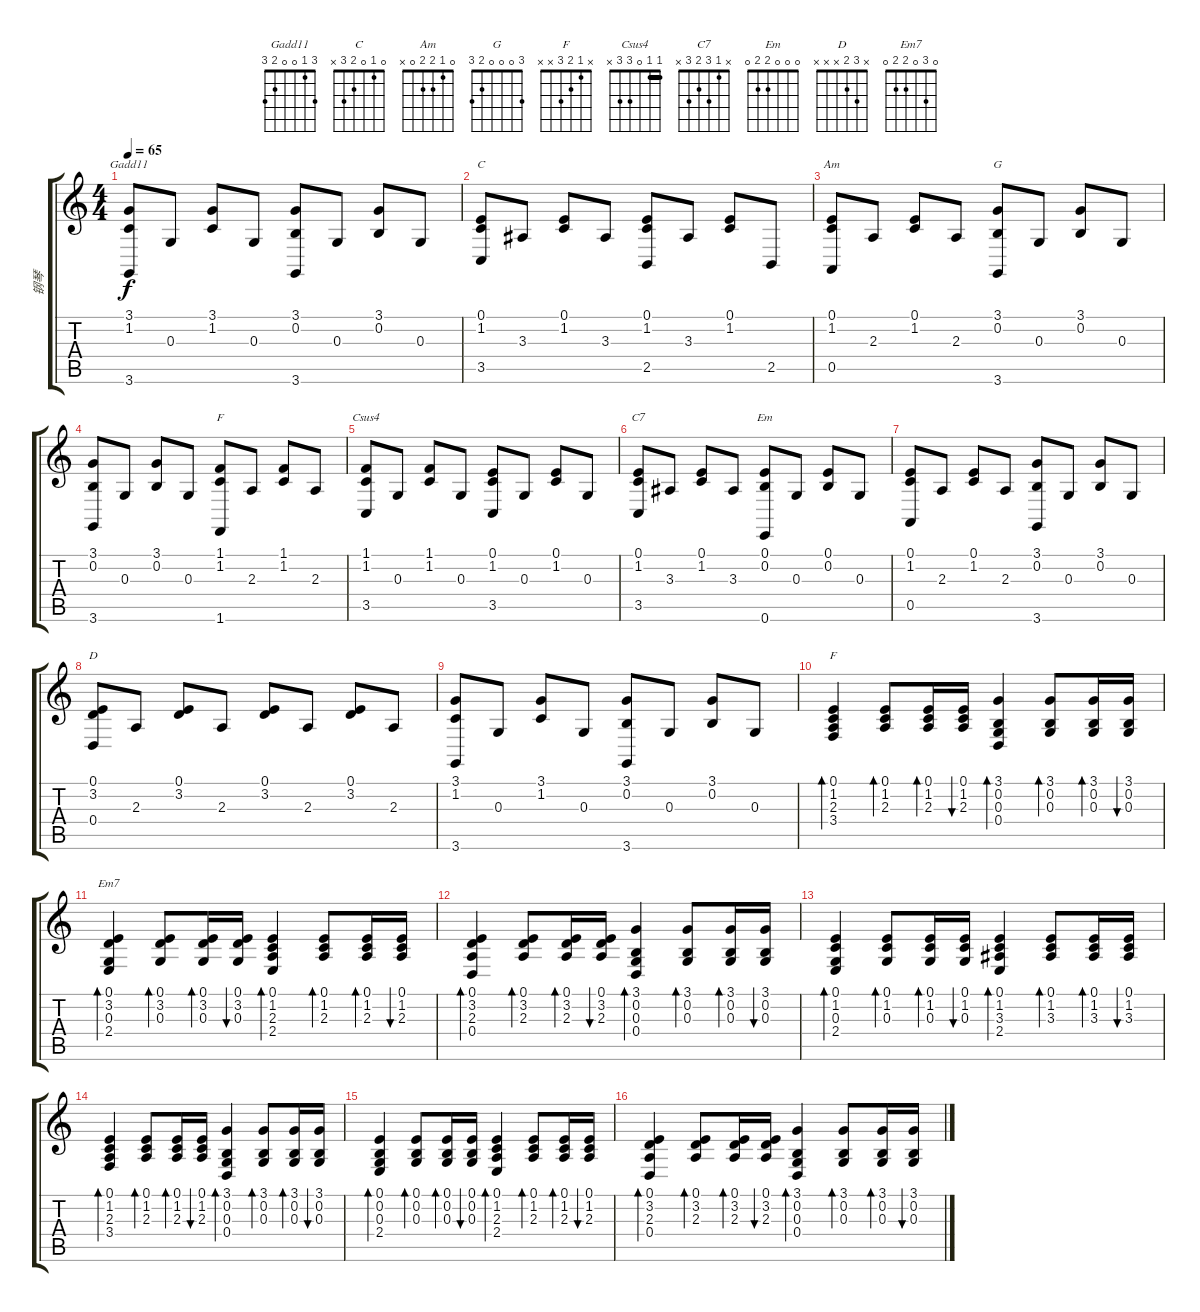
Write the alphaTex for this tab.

\track ("钢琴" "钢琴") {instrument acousticgrandpiano}
\staff {score tabs}
\tuning (E4 B3 G3 D3 A2 E2) {hide}
\chord ("Gadd11" 3 1 0 0 2 3)
\chord ("C" 0 1 0 2 3 x)
\chord ("Am" 0 1 2 2 0 x)
\chord ("G" 3 0 0 0 2 3)
\chord ("F" 1 1 2 3 3 1) {barre 1}
\chord ("Csus4" 1 1 0 3 3 x) {barre 1}
\chord ("C7" x 1 3 2 3 x)
\chord ("Em" 0 0 0 2 2 0)
\chord ("D" x 3 2 x x x)
\chord ("F" x 1 2 3 x x)
\chord ("Em7" 0 3 0 2 2 0)
\ts (4 4)
\tempo 65
\clef g2
\ks c
(3.1 1.2 3.6).8{ch "Gadd11" dy f} 0.3.8 (3.1 1.2).8 0.3.8 (3.1 0.2 3.6).8 0.3.8 (3.1 0.2).8 0.3.8 |
(0.1 1.2 3.5).8{ch "C"} 3.3.8 (0.1 1.2).8 3.3.8 (0.1 1.2 2.5).8 3.3.8 (0.1 1.2).8 2.5.8 |
(0.1 1.2 0.5).8{ch "Am"} 2.3.8 (0.1 1.2).8 2.3.8 (3.1 0.2 3.6).8{ch "G"} 0.3.8 (3.1 0.2).8 0.3.8 |
(3.1 0.2 3.6).8 0.3.8 (3.1 0.2).8 0.3.8 (1.1 1.2 1.6).8{ch "F"} 2.3.8 (1.1 1.2).8 2.3.8 |
(1.1 1.2 3.5).8{ch "Csus4"} 0.3.8 (1.1 1.2).8 0.3.8 (0.1 1.2 3.5).8 0.3.8 (0.1 1.2).8 0.3.8 |
(0.1 1.2 3.5).8{ch "C7"} 3.3.8 (0.1 1.2).8 3.3.8 (0.1 0.2 0.6).8{ch "Em"} 0.3.8 (0.1 0.2).8 0.3.8 |
(0.1 1.2 0.5).8 2.3.8 (0.1 1.2).8 2.3.8 (3.1 0.2 3.6).8 0.3.8 (3.1 0.2).8 0.3.8 |
(0.1 3.2 0.4).8{ch "D"} 2.3.8 (0.1 3.2).8 2.3.8 (0.1 3.2).8 2.3.8 (0.1 3.2).8 2.3.8 |
(3.1 1.2 3.6).8 0.3.8 (3.1 1.2).8 0.3.8 (3.1 0.2 3.6).8 0.3.8 (3.1 0.2).8 0.3.8 |
(0.1 1.2 2.3 3.4).4{bd 60 ch "F"} (0.1 1.2 2.3).8{bd 60} (0.1 1.2 2.3).16{bd 60} (0.1 1.2 2.3).16{bu 60} (3.1 0.2 0.3 0.4).4{bd 60} (3.1 0.2 0.3).8{bd 60} (3.1 0.2 0.3).16{bd 60} (3.1 0.2 0.3).16{bu 60} |
(0.1 3.2 0.3 2.4).4{bd 60 ch "Em7"} (0.1 3.2 0.3).8{bd 60} (0.1 3.2 0.3).16{bd 60} (0.1 3.2 0.3).16{bu 60} (0.1 1.2 2.3 2.4).4{bd 60} (0.1 1.2 2.3).8{bd 60} (0.1 1.2 2.3).16{bd 60} (0.1 1.2 2.3).16{bu 60} |
(0.1 3.2 2.3 0.4).4{bd 60} (0.1 3.2 2.3).8{bd 60} (0.1 3.2 2.3).16{bd 60} (0.1 3.2 2.3).16{bu 60} (3.1 0.2 0.3 0.4).4{bd 60} (3.1 0.2 0.3).8{bd 60} (3.1 0.2 0.3).16{bd 60} (3.1 0.2 0.3).16{bu 60} |
(0.1 1.2 0.3 2.4).4{bd 60} (0.1 1.2 0.3).8{bd 60} (0.1 1.2 0.3).16{bd 60} (0.1 1.2 0.3).16{bu 60} (0.1 1.2 3.3 2.4).4{bd 60} (0.1 1.2 3.3).8{bd 60} (0.1 1.2 3.3).16{bd 60} (0.1 1.2 3.3).16{bu 60} |
(0.1 1.2 2.3 3.4).4{bd 60} (0.1 1.2 2.3).8{bd 60} (0.1 1.2 2.3).16{bd 60} (0.1 1.2 2.3).16{bu 60} (3.1 0.2 0.3 0.4).4{bd 60} (3.1 0.2 0.3).8{bd 60} (3.1 0.2 0.3).16{bd 60} (3.1 0.2 0.3).16{bu 60} |
(0.1 0.2 0.3 2.4).4{bd 60} (0.1 0.2 0.3).8{bd 60} (0.1 0.2 0.3).16{bd 60} (0.1 0.2 0.3).16{bu 60} (0.1 1.2 2.3 2.4).4{bd 60} (0.1 1.2 2.3).8{bd 60} (0.1 1.2 2.3).16{bd 60} (0.1 1.2 2.3).16{bu 60} |
(0.1 3.2 2.3 0.4).4{bd 60} (0.1 3.2 2.3).8{bd 60} (0.1 3.2 2.3).16{bd 60} (0.1 3.2 2.3).16{bu 60} (3.1 0.2 0.3 0.4).4{bd 60} (3.1 0.2 0.3).8{bd 60} (3.1 0.2 0.3).16{bd 60} (3.1 0.2 0.3).16{bu 60}
